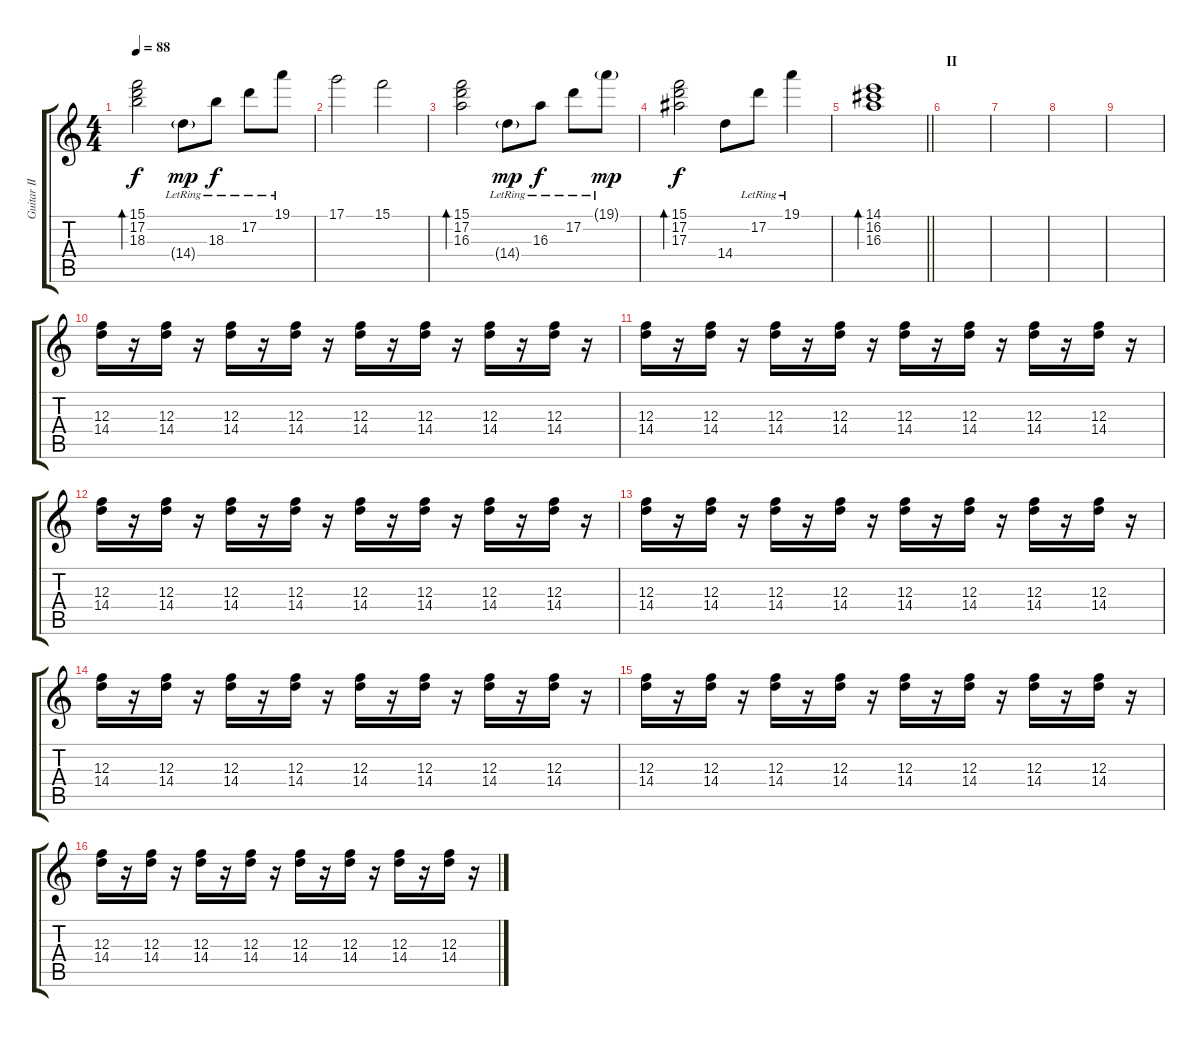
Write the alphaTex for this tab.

\track ("Guitar II" "Guitar II") {instrument electricguitarjazz}
\staff {score tabs}
\tuning (D4 A3 F3 C3 G2 D2) {hide}
\ts (4 4)
\tempo 88
\clef g2
\ks c
(15.1 17.2 18.3).2{bd 240 dy f} 14.4{g lr}.8{dy mp} 18.3{lr}.8{dy f} 17.2{lr}.8 19.1{lr}.8 |
17.1.2 15.1.2 |
(15.1 17.2 16.3).2{bd 240} 14.4{g lr}.8{dy mp} 16.3{lr}.8{dy f} 17.2{lr}.8 19.1{g lr}.8{dy mp} |
(15.1 17.2 17.3).2{bd 120 dy f} 14.4.8 17.2{lr}.8 19.1{lr}.4 |
\barLineRight lightlight
(14.1 16.2 16.3).1{bd 240} |
\section ("" "II")
|
|
|
|
(12.3 14.4).16{volume 12} r.16 (12.3 14.4).16 r.16 (12.3 14.4).16 r.16 (12.3 14.4).16 r.16 (12.3 14.4).16 r.16 (12.3 14.4).16 r.16 (12.3 14.4).16 r.16 (12.3 14.4).16 r.16 |
(12.3 14.4).16 r.16 (12.3 14.4).16 r.16 (12.3 14.4).16 r.16 (12.3 14.4).16 r.16 (12.3 14.4).16 r.16 (12.3 14.4).16 r.16 (12.3 14.4).16 r.16 (12.3 14.4).16 r.16 |
(12.3 14.4).16 r.16 (12.3 14.4).16 r.16 (12.3 14.4).16 r.16 (12.3 14.4).16 r.16 (12.3 14.4).16 r.16 (12.3 14.4).16 r.16 (12.3 14.4).16 r.16 (12.3 14.4).16 r.16 |
(12.3 14.4).16 r.16 (12.3 14.4).16 r.16 (12.3 14.4).16 r.16 (12.3 14.4).16 r.16 (12.3 14.4).16 r.16 (12.3 14.4).16 r.16 (12.3 14.4).16 r.16 (12.3 14.4).16 r.16 |
(12.3 14.4).16 r.16 (12.3 14.4).16 r.16 (12.3 14.4).16 r.16 (12.3 14.4).16 r.16 (12.3 14.4).16 r.16 (12.3 14.4).16 r.16 (12.3 14.4).16 r.16 (12.3 14.4).16 r.16 |
(12.3 14.4).16 r.16 (12.3 14.4).16 r.16 (12.3 14.4).16 r.16 (12.3 14.4).16 r.16 (12.3 14.4).16 r.16 (12.3 14.4).16 r.16 (12.3 14.4).16 r.16 (12.3 14.4).16 r.16 |
(12.3 14.4).16 r.16 (12.3 14.4).16 r.16 (12.3 14.4).16 r.16 (12.3 14.4).16 r.16 (12.3 14.4).16 r.16 (12.3 14.4).16 r.16 (12.3 14.4).16 r.16 (12.3 14.4).16 r.16
